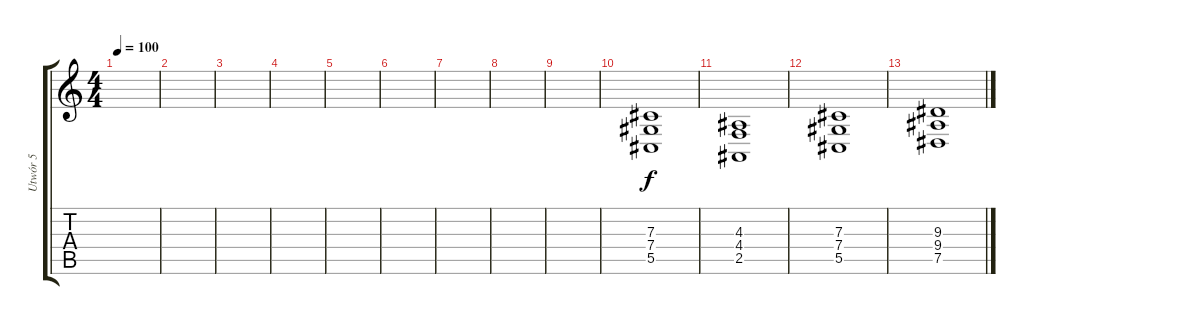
\track ("Utwór 5" "Utwór 5") {instrument synthstrings1}
\staff {score tabs}
\tuning (Eb4 Bb3 Gb3 Db3 Ab2 Eb2) {hide}
\ts (4 4)
\tempo 100
\clef g2
\ks c
|
|
|
|
|
|
|
|
|
(7.3 7.4 5.5).1 |
(4.3 4.4 2.5).1 |
(7.3 7.4 5.5).1 |
(9.3 9.4 7.5).1
